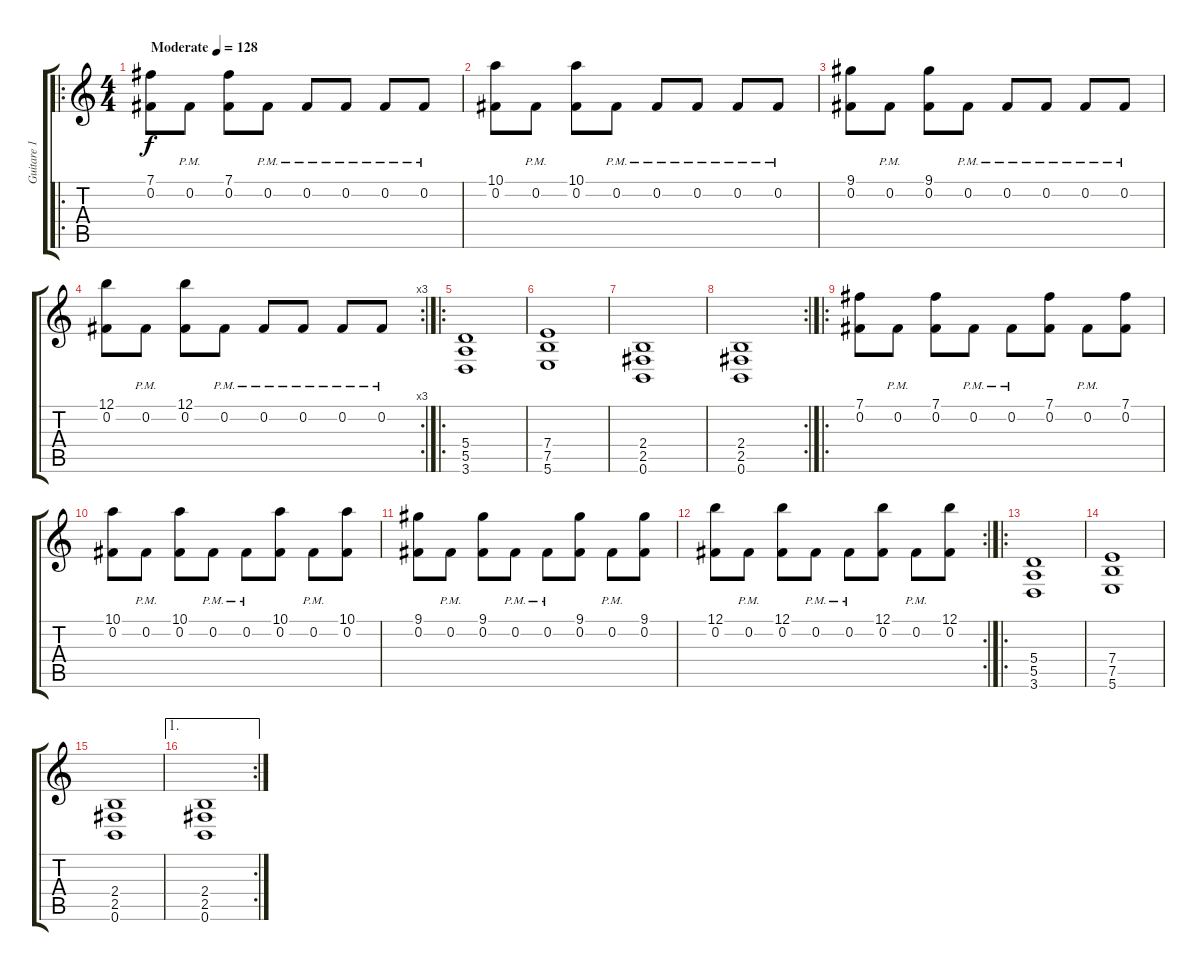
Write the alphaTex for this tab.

\track ("Guitare 1" "Guitare 1") {instrument distortionguitar}
\staff {score tabs}
\tuning (B3 Gb3 D3 A2 E2 B1) {hide}
\ro
\ts (4 4)
\tempo (128 "Moderate")
\clef g2
\ks c
(7.1 0.2).8{dy f instrument distortionguitar} 0.2{pm}.8 (7.1 0.2).8 0.2{pm}.8 0.2{pm}.8 0.2{pm}.8 0.2{pm}.8 0.2{pm}.8 |
(10.1 0.2).8 0.2{pm}.8 (10.1 0.2).8 0.2{pm}.8 0.2{pm}.8 0.2{pm}.8 0.2{pm}.8 0.2{pm}.8 |
(9.1 0.2).8 0.2{pm}.8 (9.1 0.2).8 0.2{pm}.8 0.2{pm}.8 0.2{pm}.8 0.2{pm}.8 0.2{pm}.8 |
\rc 3
(12.1 0.2).8 0.2{pm}.8 (12.1 0.2).8 0.2{pm}.8 0.2{pm}.8 0.2{pm}.8 0.2{pm}.8 0.2{pm}.8 |
\ro
(5.4 5.5 3.6).1 |
(7.4 7.5 5.6).1 |
(2.4 2.5 0.6).1 |
\rc 2
(2.4 2.5 0.6).1 |
\ro
(7.1 0.2).8 0.2{pm}.8 (7.1 0.2).8 0.2{pm}.8 0.2{pm}.8 (7.1 0.2).8 0.2{pm}.8 (7.1 0.2).8 |
(10.1 0.2).8 0.2{pm}.8 (10.1 0.2).8 0.2{pm}.8 0.2{pm}.8 (10.1 0.2).8 0.2{pm}.8 (10.1 0.2).8 |
(9.1 0.2).8 0.2{pm}.8 (9.1 0.2).8 0.2{pm}.8 0.2{pm}.8 (9.1 0.2).8 0.2{pm}.8 (9.1 0.2).8 |
\rc 2
(12.1 0.2).8 0.2{pm}.8 (12.1 0.2).8 0.2{pm}.8 0.2{pm}.8 (12.1 0.2).8 0.2{pm}.8 (12.1 0.2).8 |
\ro
(5.4 5.5 3.6).1 |
(7.4 7.5 5.6).1 |
(2.4 2.5 0.6).1 |
\ae 1
\rc 2
(2.4 2.5 0.6).1
